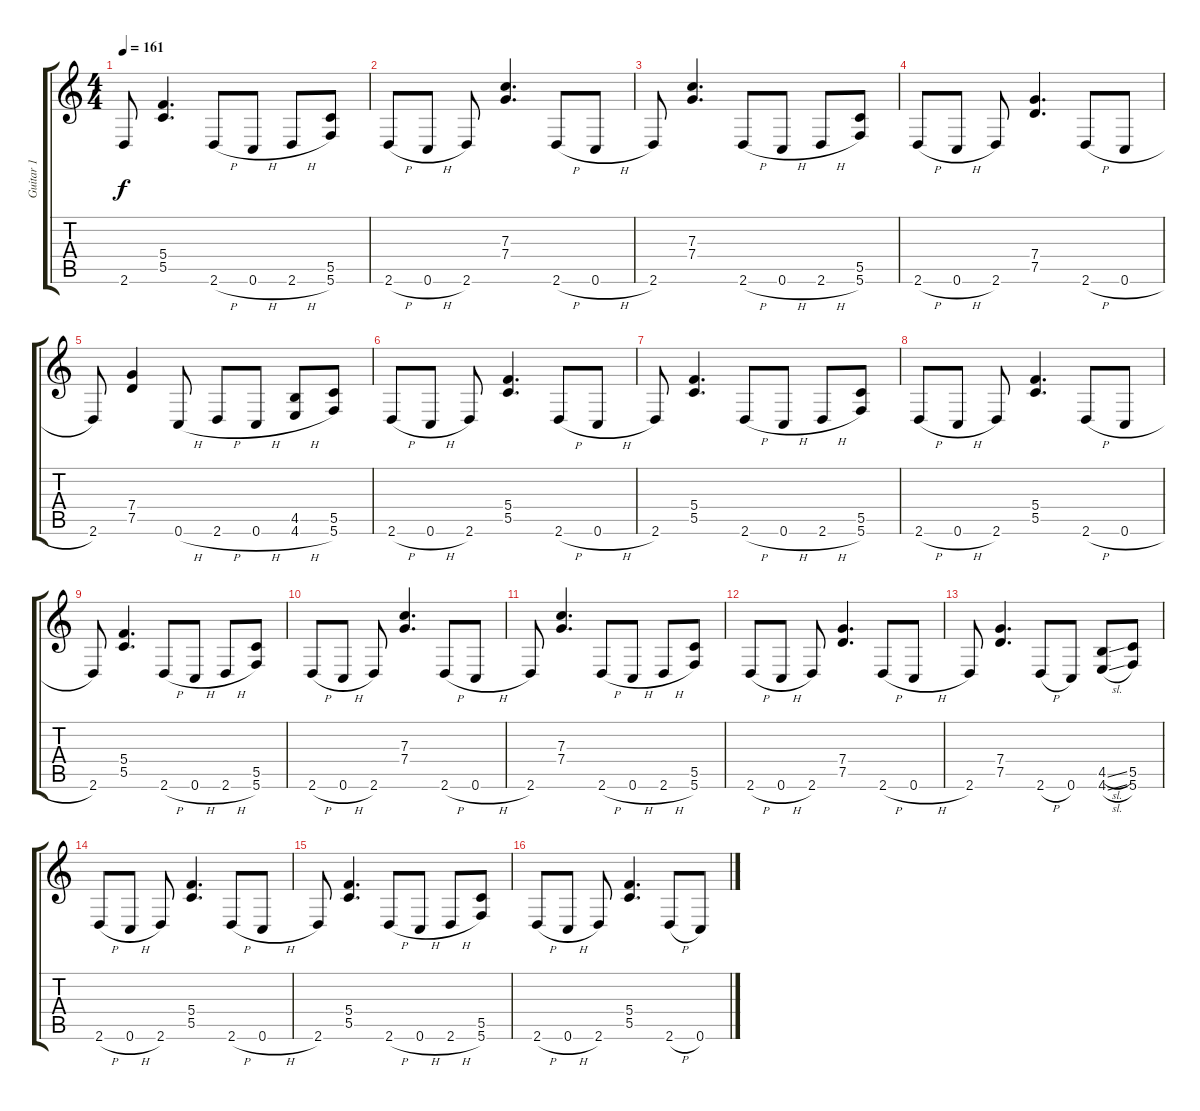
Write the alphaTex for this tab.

\track ("Guitar 1" "Guitar 1") {instrument distortionguitar}
\staff {score tabs}
\tuning (D4 A3 F3 C3 G2 C2) {hide}
\ts (4 4)
\tempo 161
\clef g2
\ks c
2.6.8{dy f} (5.4 5.5).4{d} 2.6{h}.8 0.6{h}.8 2.6{h}.8 (5.5 5.6).8 |
2.6{h}.8 0.6{h}.8 2.6.8 (7.3 7.4).4{d} 2.6{h}.8 0.6{h}.8 |
2.6.8 (7.3 7.4).4{d} 2.6{h}.8 0.6{h}.8 2.6{h}.8 (5.5 5.6).8 |
2.6{h}.8 0.6{h}.8 2.6.8 (7.4 7.5).4{d} 2.6{h}.8 0.6{h}.8 |
2.6.8 (7.4 7.5).4 0.6{h}.8 2.6{h}.8 0.6{h}.8 (4.5 4.6{h}).8 (5.5 5.6).8 |
2.6{h}.8 0.6{h}.8 2.6.8 (5.4 5.5).4{d} 2.6{h}.8 0.6{h}.8 |
2.6.8 (5.4 5.5).4{d} 2.6{h}.8 0.6{h}.8 2.6{h}.8 (5.5 5.6).8 |
2.6{h}.8 0.6{h}.8 2.6.8 (5.4 5.5).4{d} 2.6{h}.8 0.6{h}.8 |
2.6.8 (5.4 5.5).4{d} 2.6{h}.8 0.6{h}.8 2.6{h}.8 (5.5 5.6).8 |
2.6{h}.8 0.6{h}.8 2.6.8 (7.3 7.4).4{d} 2.6{h}.8 0.6{h}.8 |
2.6.8 (7.3 7.4).4{d} 2.6{h}.8 0.6{h}.8 2.6{h}.8 (5.5 5.6).8 |
2.6{h}.8 0.6{h}.8 2.6.8 (7.4 7.5).4{d} 2.6{h}.8 0.6{h}.8 |
2.6.8 (7.4 7.5).4{d} 2.6{h}.8 0.6.8 (4.5{sl} 4.6{sl}).8 (5.5 5.6).8 |
2.6{h}.8 0.6{h}.8 2.6.8 (5.4 5.5).4{d} 2.6{h}.8 0.6{h}.8 |
2.6.8 (5.4 5.5).4{d} 2.6{h}.8 0.6{h}.8 2.6{h}.8 (5.5 5.6).8 |
2.6{h}.8 0.6{h}.8 2.6.8 (5.4 5.5).4{d} 2.6{h}.8 0.6{h}.8
